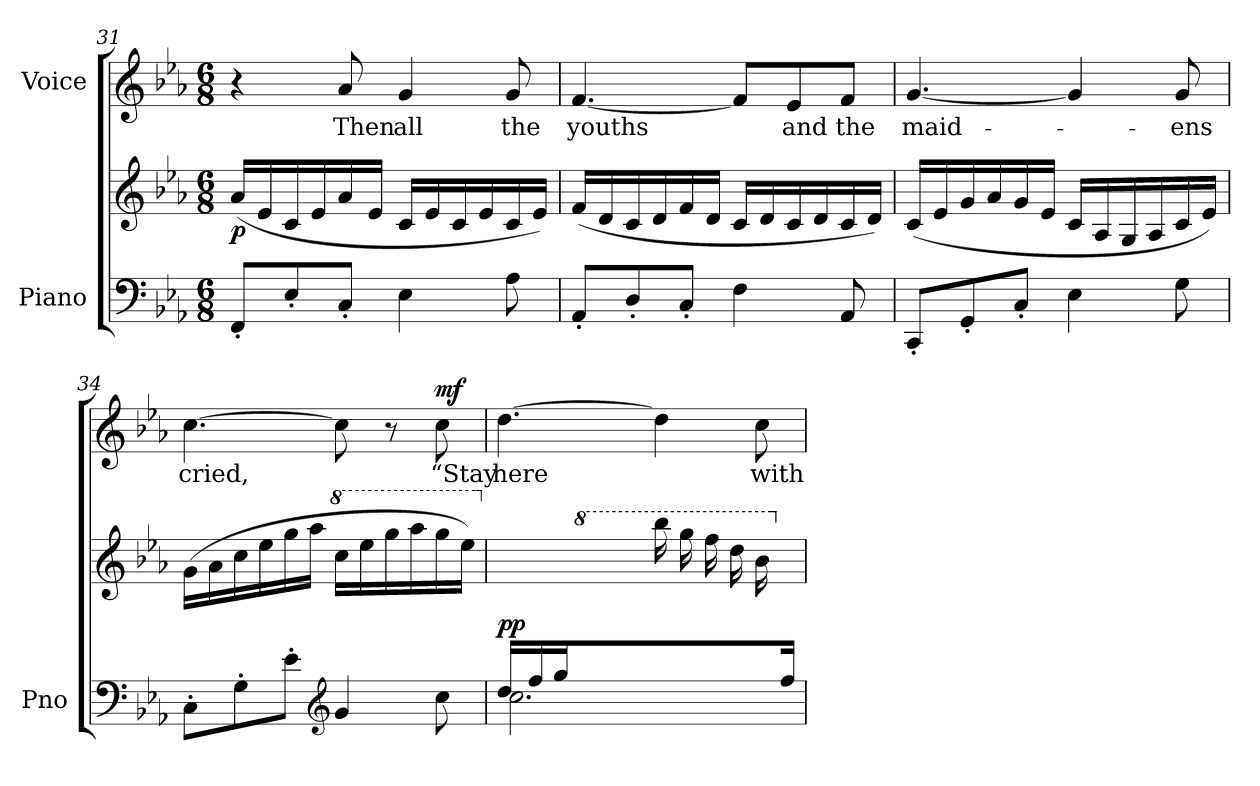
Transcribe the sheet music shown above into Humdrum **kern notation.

**kern	**kern	**dynam	**kern	**text	**dynam
*part2	*part2	*part2	*part1	*part1	*part1
*staff3	*staff2	*staff2/3	*staff1	*staff1	*staff1
*I"Piano	*	*	*I"Voice	*	*
*I'Pno	*	*	*	*	*
*clefF4	*clefG2	*	*clefG2	*	*
*k[b-e-a-]	*k[b-e-a-]	*	*k[b-e-a-]	*	*
*M6/8	*M6/8	*	*M6/8	*	*
=31	=31	=31	=31	=31	=31
!	!	!LO:DY:b	!	!	!LO:DY:a
!	!	!	!	!	!LO:DY:n=1:a
8FF'/L	(16a-/LL	p	4r	.	p other-dynamics
.	16e-/	.	.	.	.
8E-'/	16c/	.	.	.	.
.	16e-/	.	.	.	.
8C'/J	16a-/	.	8a-/	Then	.
.	16e-/JJ	.	.	.	.
4E-\	16c/LL	.	4g/	all	.
.	16e-/	.	.	.	.
.	16c/	.	.	.	.
.	16e-/	.	.	.	.
8A-\	16c/	.	8g/	the	.
.	16e-/JJ)	.	.	.	.
=32	=32	=32	=32	=32	=32
8AA-'/L	(16f/LL	.	[4.f/	youths	.
.	16d/	.	.	.	.
8D'/	16c/	.	.	.	.
.	16d/	.	.	.	.
8C'/J	16f/	.	.	.	.
.	16d/JJ	.	.	.	.
4F\	16c/LL	.	8f/L]	.	.
.	16d/	.	.	.	.
.	16c/	.	8e-/	and	.
.	16d/	.	.	.	.
8AA-/	16c/	.	8f/J	the	.
.	16d/JJ)	.	.	.	.
=33	=33	=33	=33	=33	=33
8CC'/L	(16c/LL	.	[4.g/	maid-	.
.	16e-/	.	.	.	.
8GG'/	16g/	.	.	.	.
.	16a-/	.	.	.	.
8C'/J	16g/	.	.	.	.
.	16e-/JJ	.	.	.	.
4E-\	16c/LL	.	4g/]	.	.
.	16A-/	.	.	.	.
.	16G/	.	.	.	.
.	16A-/	.	.	.	.
8G\	16c/	.	8g/	-ens	.
.	16e-/JJ)	.	.	.	.
=34	=34	=34	=34	=34	=34
8C'\L	(16g\LL	.	[4.cc\	cried,	.
.	16a-\	.	.	.	.
8G'\	16cc\	.	.	.	.
.	16ee-\	.	.	.	.
8e-'\J	16gg\	.	.	.	.
.	16aa-\JJ	.	.	.	.
*clefG2	*	*	*	*	*
*	*8va	*	*	*	*
4g/	16ccc\LL	.	8cc\]	.	.
.	16eee-\	.	.	.	.
.	16ggg\	.	8r	.	.
.	16aaa-\	.	.	.	.
!	!	!	!	!	!LO:DY:a
8cc\	16ggg\	.	8cc\	“Stay	mf
.	16eee-\JJ)	.	.	.	.
=35	=35	=35	=35	=35	=35
*^	*	*	*	*	*
*	*	*X8va	*	*	*	*
!	!	!	!LO:DY:b	!	!	!
16dd/LL	2.cc\	8.ryy	pp	[4.dd\	here	.
16ff/	.	.	.	.	.	.
16gg/	.	.	.	.	.	.
*	*	*8va	*	*	*	*
2ryy	.	16bb-\	.	.	.	.
.	.	16ddd\	.	.	.	.
.	.	16fff\JJ	.	.	.	.
.	.	16bbb-\LL	.	4dd\]	.	.
.	.	16ggg\	.	.	.	.
.	.	16fff\	.	.	.	.
.	.	16ddd\	.	.	.	.
.	.	16bb-\	.	8cc\	with	.
*	*	*X8va	*	*	*	*
16ff/JJ	.	16ryy	.	.	.	.
*v	*v	*	*	*	*	*
=	=	=	=	=	=
*-	*-	*-	*-	*-	*-
